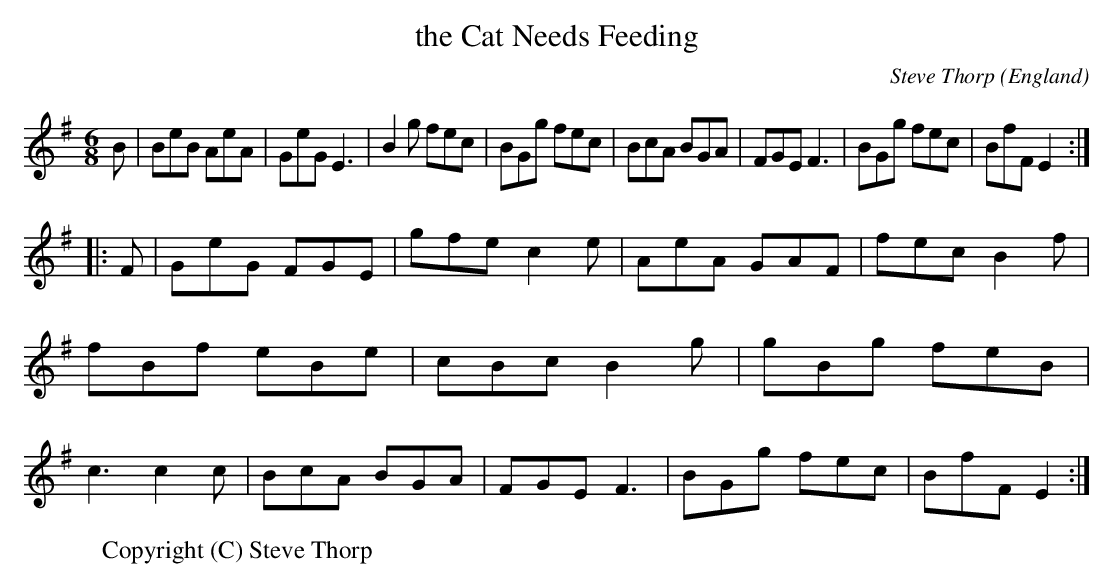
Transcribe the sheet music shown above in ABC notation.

X:1
T:the Cat Needs Feeding
O:England
M:6/8
C:Steve Thorp
K:Em
B | BeB AeA | GeG E3 | B2g fec | BGg fec |\
BcA BGA | FGE F3 | BGg fec | BfF E2 :|
|:F | GeG FGE | gfe c2e | AeA GAF | fec B2f | \
fBf eBe | cBc B2g | gBg feB | c3 c2c |\
BcA BGA | FGE F3 | BGg fec | BfF E2 :|
W:Copyright (C) Steve Thorp
